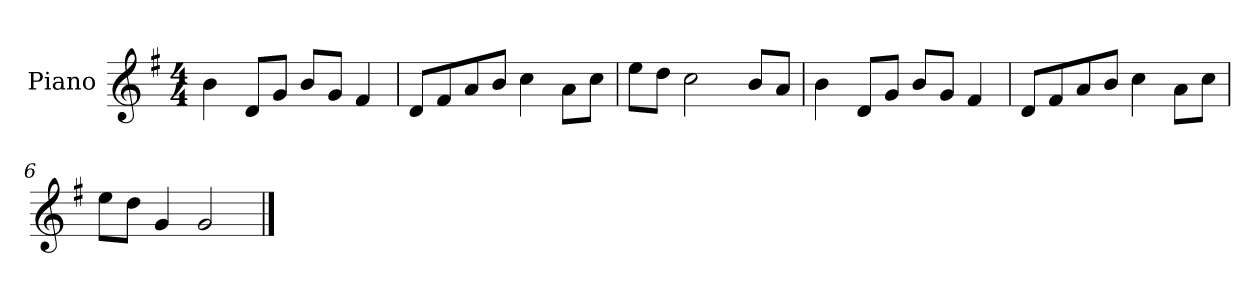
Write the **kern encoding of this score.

**kern
*part1
*staff1
*I"Piano
*I'P-no
*clefG2
*k[f#]
*M4/4
*MM90
=1
4b\
8d/L
8g/J
8b/L
8g/J
4f#/
=2
8d/L
8f#/
8a/
8b/J
4cc\
8a\L
8cc\J
=3
8ee\L
8dd\J
2cc\
8b/L
8a/J
=4
4b\
8d/L
8g/J
8b/L
8g/J
4f#/
=5
8d/L
8f#/
8a/
8b/J
4cc\
8a\L
8cc\J
=6
8ee\L
8dd\J
4g/
2g/
==
*-
